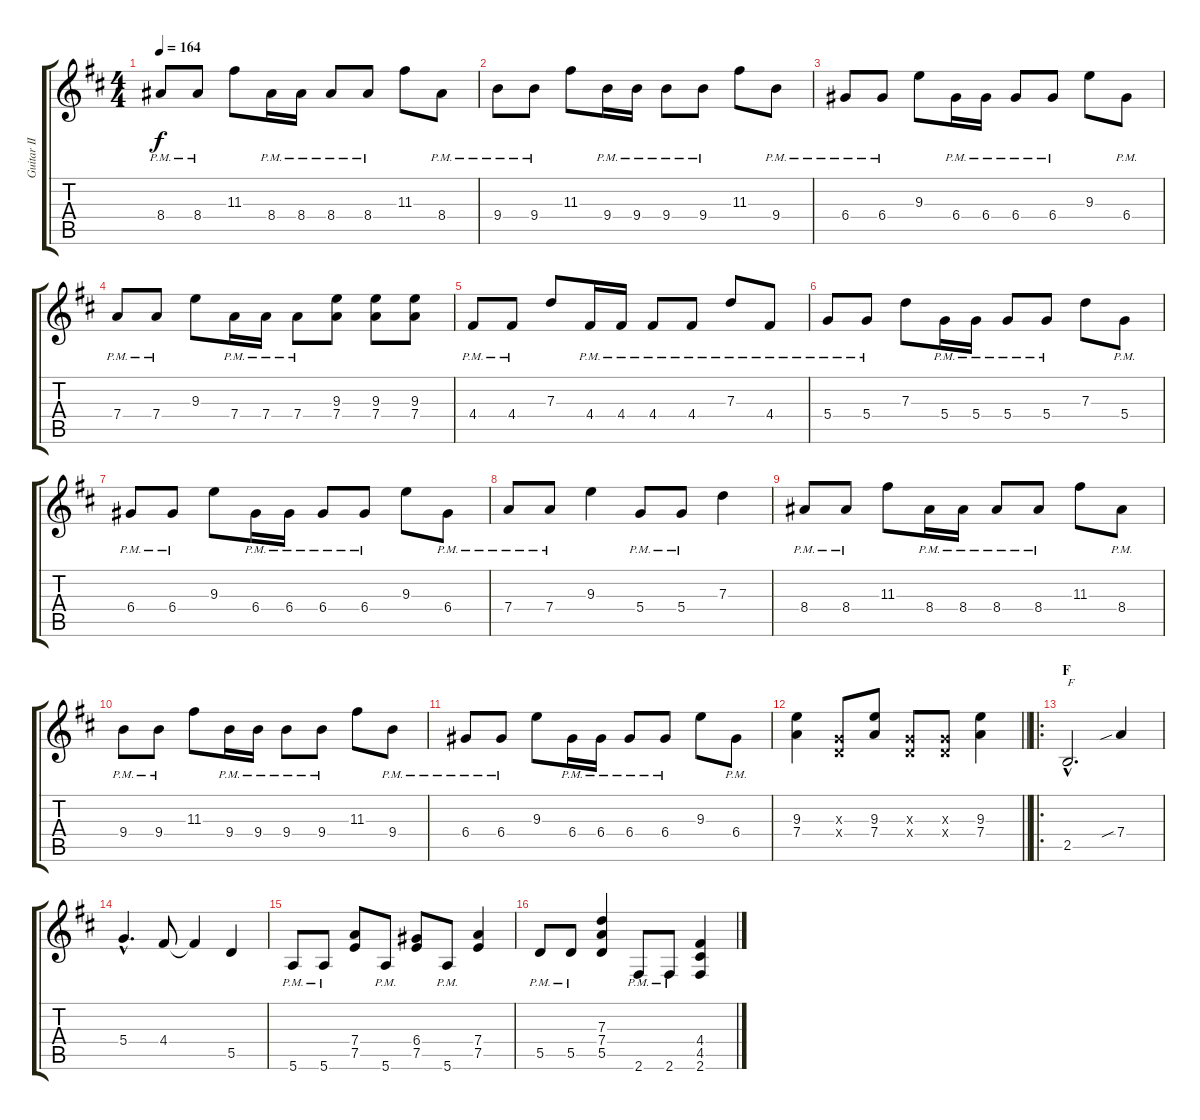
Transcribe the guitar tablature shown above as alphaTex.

\track ("Guitar II" "Guitar II") {instrument distortionguitar}
\staff {score tabs}
\tuning (E4 B3 G3 D3 A2 E2) {hide}
\ts (4 4)
\tempo 164
\clef g2
\ks d
8.4{pm}.8{dy f} 8.4{pm}.8 11.3.8 8.4{pm}.16 8.4{pm}.16 8.4{pm}.8 8.4{pm}.8 11.3.8 8.4{pm}.8 |
9.4{pm}.8 9.4{pm}.8 11.3.8 9.4{pm}.16 9.4{pm}.16 9.4{pm}.8 9.4{pm}.8 11.3.8 9.4{pm}.8 |
6.4{pm}.8 6.4{pm}.8 9.3.8 6.4{pm}.16 6.4{pm}.16 6.4{pm}.8 6.4{pm}.8 9.3.8 6.4{pm}.8 |
7.4{pm}.8 7.4{pm}.8 9.3.8 7.4{pm}.16 7.4{pm}.16 7.4{pm}.8 (9.3 7.4).8 (9.3 7.4).8 (9.3 7.4).8 |
4.4{pm}.8 4.4{pm}.8 7.3.8 4.4{pm}.16 4.4{pm}.16 4.4{pm}.8 4.4{pm}.8 7.3{pm}.8 4.4{pm}.8 |
5.4{pm}.8 5.4{pm}.8 7.3.8 5.4{pm}.16 5.4{pm}.16 5.4{pm}.8 5.4{pm}.8 7.3.8 5.4{pm}.8 |
6.4{pm}.8 6.4{pm}.8 9.3.8 6.4{pm}.16 6.4{pm}.16 6.4{pm}.8 6.4{pm}.8 9.3.8 6.4{pm}.8 |
7.4{pm}.8 7.4{pm}.8 9.3.4 5.4{pm}.8 5.4{pm}.8 7.3.4 |
8.4{pm}.8 8.4{pm}.8 11.3.8 8.4{pm}.16 8.4{pm}.16 8.4{pm}.8 8.4{pm}.8 11.3.8 8.4{pm}.8 |
9.4{pm}.8 9.4{pm}.8 11.3.8 9.4{pm}.16 9.4{pm}.16 9.4{pm}.8 9.4{pm}.8 11.3.8 9.4{pm}.8 |
6.4{pm}.8 6.4{pm}.8 9.3.8 6.4{pm}.16 6.4{pm}.16 6.4{pm}.8 6.4{pm}.8 9.3.8 6.4{pm}.8 |
\barLineRight lightlight
(9.3 7.4).4 (0.3{x} 0.4{x}).8 (9.3 7.4).8 (0.3{x} 0.4{x}).8 (0.3{x} 0.4{x}).8 (9.3 7.4).4 |
\ro
\section ("" "F")
2.5{hac}.2{d txt "F"} 7.4{sib}.4 |
5.4{hac}.4{d} 4.4.8 4.4{t}.4 5.5.4 |
5.6{pm}.8 5.6{pm}.8 (7.4 7.5).8 5.6{pm}.8 (6.4 7.5).8 5.6{pm}.8 (7.4 7.5).4 |
5.5{pm}.8 5.5{pm}.8 (7.3 7.4 5.5).4 2.6{pm}.8 2.6{pm}.8 (4.4 4.5 2.6).4
